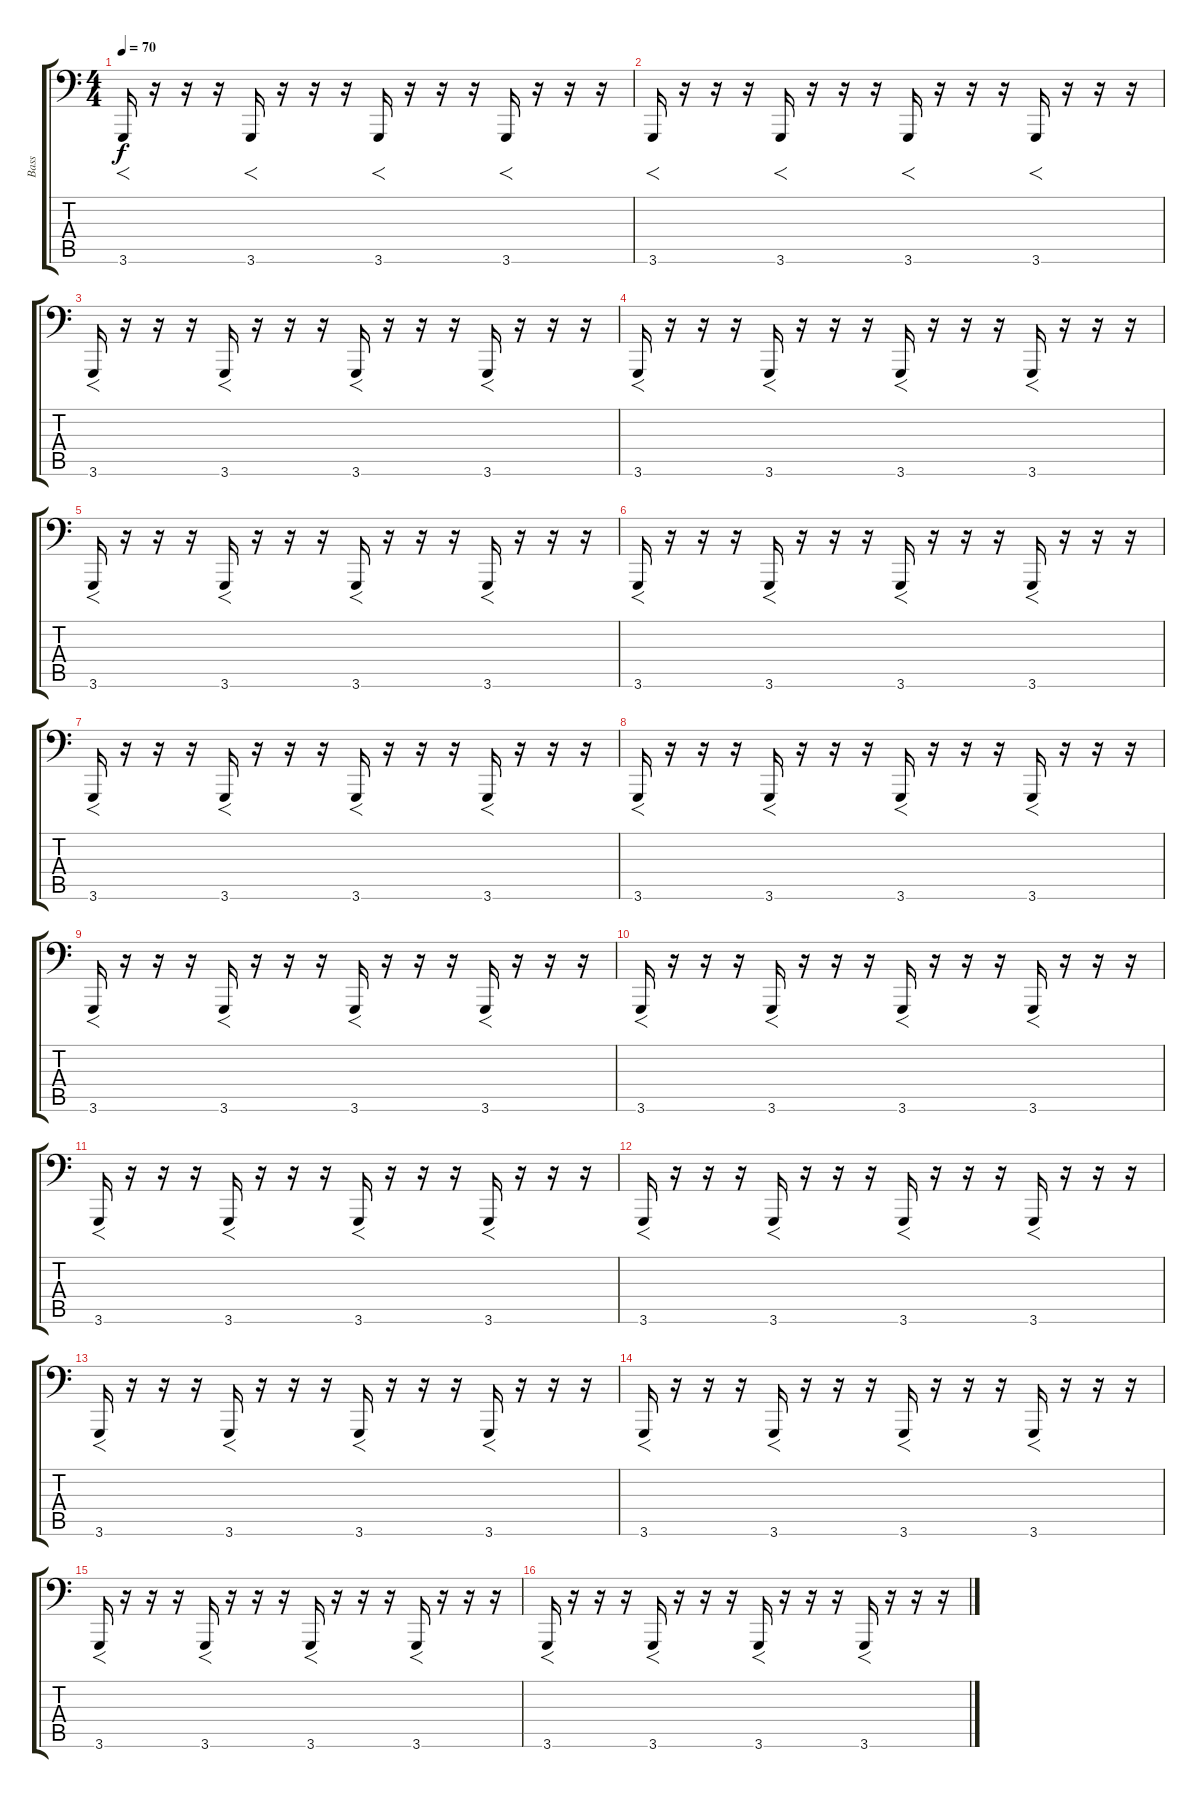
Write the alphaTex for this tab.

\track ("Bass" "Bass") {instrument synthstrings2}
\staff {score tabs}
\tuning (E3 B2 G2 D2 A1 E1) {hide}
\ts (4 4)
\tempo 70
\clef f4
\ks c
3.6.16{f dy f} r.16 r.16 r.16 3.6.16{f} r.16 r.16 r.16 3.6.16{f} r.16 r.16 r.16 3.6.16{f} r.16 r.16 r.16 |
3.6.16{f} r.16 r.16 r.16 3.6.16{f} r.16 r.16 r.16 3.6.16{f} r.16 r.16 r.16 3.6.16{f} r.16 r.16 r.16 |
3.6.16{f} r.16 r.16 r.16 3.6.16{f} r.16 r.16 r.16 3.6.16{f} r.16 r.16 r.16 3.6.16{f} r.16 r.16 r.16 |
3.6.16{f} r.16 r.16 r.16 3.6.16{f} r.16 r.16 r.16 3.6.16{f} r.16 r.16 r.16 3.6.16{f} r.16 r.16 r.16 |
3.6.16{f} r.16 r.16 r.16 3.6.16{f} r.16 r.16 r.16 3.6.16{f} r.16 r.16 r.16 3.6.16{f} r.16 r.16 r.16 |
3.6.16{f} r.16 r.16 r.16 3.6.16{f} r.16 r.16 r.16 3.6.16{f} r.16 r.16 r.16 3.6.16{f} r.16 r.16 r.16 |
3.6.16{f} r.16 r.16 r.16 3.6.16{f} r.16 r.16 r.16 3.6.16{f} r.16 r.16 r.16 3.6.16{f} r.16 r.16 r.16 |
3.6.16{f} r.16 r.16 r.16 3.6.16{f} r.16 r.16 r.16 3.6.16{f} r.16 r.16 r.16 3.6.16{f} r.16 r.16 r.16 |
3.6.16{f} r.16 r.16 r.16 3.6.16{f} r.16 r.16 r.16 3.6.16{f} r.16 r.16 r.16 3.6.16{f} r.16 r.16 r.16 |
3.6.16{f} r.16 r.16 r.16 3.6.16{f} r.16 r.16 r.16 3.6.16{f} r.16 r.16 r.16 3.6.16{f} r.16 r.16 r.16 |
3.6.16{f} r.16 r.16 r.16 3.6.16{f} r.16 r.16 r.16 3.6.16{f} r.16 r.16 r.16 3.6.16{f} r.16 r.16 r.16 |
3.6.16{f} r.16 r.16 r.16 3.6.16{f} r.16 r.16 r.16 3.6.16{f} r.16 r.16 r.16 3.6.16{f} r.16 r.16 r.16 |
3.6.16{f} r.16 r.16 r.16 3.6.16{f} r.16 r.16 r.16 3.6.16{f} r.16 r.16 r.16 3.6.16{f} r.16 r.16 r.16 |
3.6.16{f} r.16 r.16 r.16 3.6.16{f} r.16 r.16 r.16 3.6.16{f} r.16 r.16 r.16 3.6.16{f} r.16 r.16 r.16 |
3.6.16{f} r.16 r.16 r.16 3.6.16{f} r.16 r.16 r.16 3.6.16{f} r.16 r.16 r.16 3.6.16{f} r.16 r.16 r.16 |
3.6.16{f} r.16 r.16 r.16 3.6.16{f} r.16 r.16 r.16 3.6.16{f} r.16 r.16 r.16 3.6.16{f} r.16 r.16 r.16
